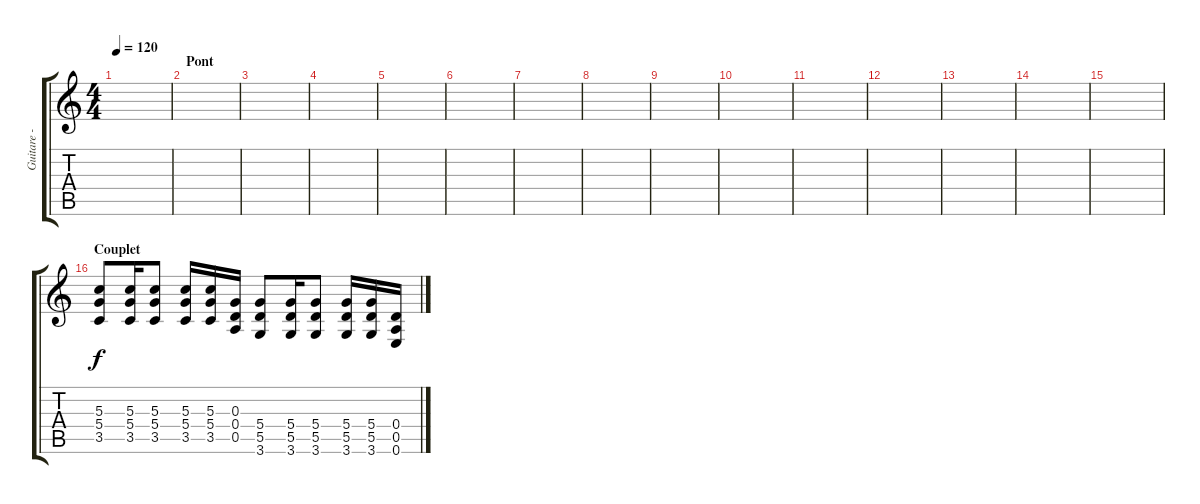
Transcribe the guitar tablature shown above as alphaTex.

\track ("Guitare - Till" "Guitare - ") {instrument distortionguitar}
\staff {score tabs}
\tuning (E4 B3 G3 D3 A2 E2) {hide}
\ts (4 4)
\tempo 120
\clef g2
\ks c
|
\section ("" "Pont")
|
|
|
|
|
|
|
|
|
|
|
|
|
|
\section ("" "Couplet")
(5.3 5.4 3.5).8 (5.3 5.4 3.5).16 (5.3 5.4 3.5).8 (5.3 5.4 3.5).16 (5.3 5.4 3.5).16 (0.3 0.4 0.5).16 (5.4 5.5 3.6).8 (5.4 5.5 3.6).16 (5.4 5.5 3.6).8 (5.4 5.5 3.6).16 (5.4 5.5 3.6).16 (0.4 0.5 0.6).16
